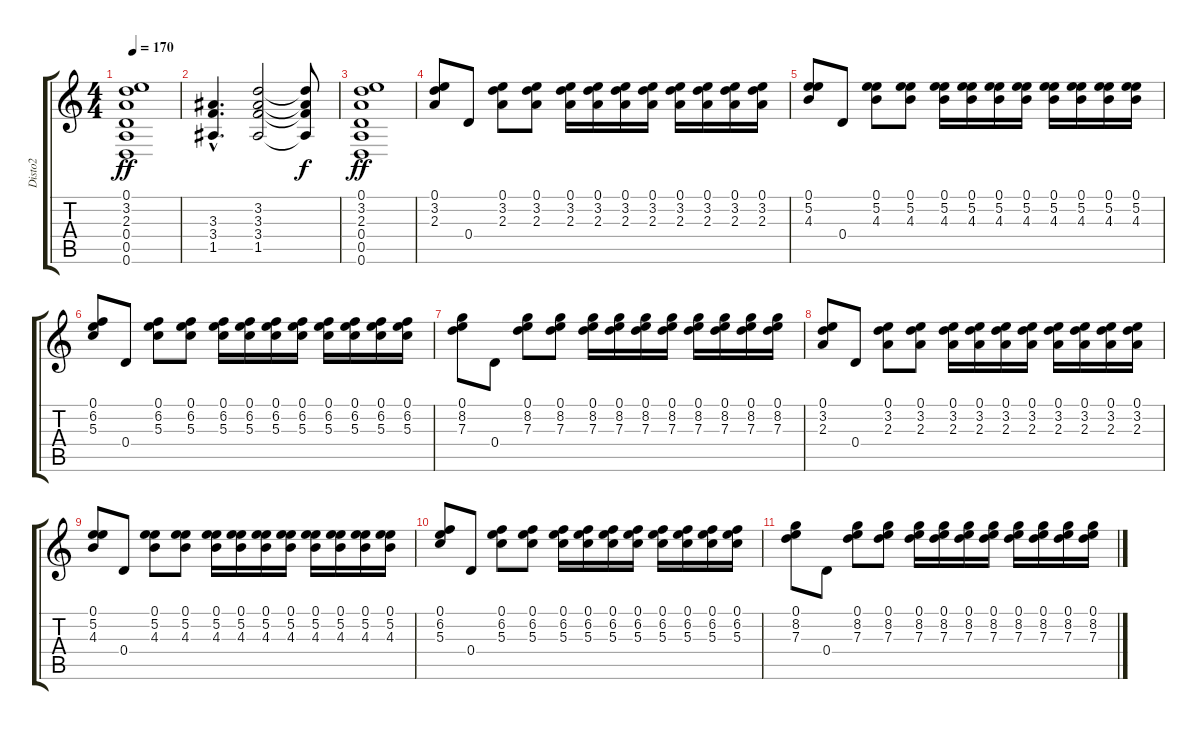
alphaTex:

\track ("Disto2" "Disto2") {instrument distortionguitar}
\staff {score tabs}
\tuning (E4 B3 G3 D3 A2 D2) {hide}
\ts (4 4)
\tempo 170
\clef g2
\ks c
(0.1 3.2 2.3 0.4 0.5 0.6).1{dy ff} |
(3.3{hac} 3.4{hac} 1.5{hac}).4{d} (3.2 3.3 3.4 1.5).2 (3.2{t} 3.3{t} 3.4{t} 1.5{t}).8{dy f} |
(0.1 3.2 2.3 0.4 0.5 0.6).1{dy ff} |
(0.1 3.2 2.3).8 0.4.8 (0.1 3.2 2.3).8 (0.1 3.2 2.3).8 (0.1 3.2 2.3).16 (0.1 3.2 2.3).16 (0.1 3.2 2.3).16 (0.1 3.2 2.3).16 (0.1 3.2 2.3).16 (0.1 3.2 2.3).16 (0.1 3.2 2.3).16 (0.1 3.2 2.3).16 |
(0.1 5.2 4.3).8 0.4.8 (0.1 5.2 4.3).8 (0.1 5.2 4.3).8 (0.1 5.2 4.3).16 (0.1 5.2 4.3).16 (0.1 5.2 4.3).16 (0.1 5.2 4.3).16 (0.1 5.2 4.3).16 (0.1 5.2 4.3).16 (0.1 5.2 4.3).16 (0.1 5.2 4.3).16 |
(0.1 6.2 5.3).8 0.4.8 (0.1 6.2 5.3).8 (0.1 6.2 5.3).8 (0.1 6.2 5.3).16 (0.1 6.2 5.3).16 (0.1 6.2 5.3).16 (0.1 6.2 5.3).16 (0.1 6.2 5.3).16 (0.1 6.2 5.3).16 (0.1 6.2 5.3).16 (0.1 6.2 5.3).16 |
(0.1 8.2 7.3).8 0.4.8 (0.1 8.2 7.3).8 (0.1 8.2 7.3).8 (0.1 8.2 7.3).16 (0.1 8.2 7.3).16 (0.1 8.2 7.3).16 (0.1 8.2 7.3).16 (0.1 8.2 7.3).16 (0.1 8.2 7.3).16 (0.1 8.2 7.3).16 (0.1 8.2 7.3).16 |
(0.1 3.2 2.3).8 0.4.8 (0.1 3.2 2.3).8 (0.1 3.2 2.3).8 (0.1 3.2 2.3).16 (0.1 3.2 2.3).16 (0.1 3.2 2.3).16 (0.1 3.2 2.3).16 (0.1 3.2 2.3).16 (0.1 3.2 2.3).16 (0.1 3.2 2.3).16 (0.1 3.2 2.3).16 |
(0.1 5.2 4.3).8 0.4.8 (0.1 5.2 4.3).8 (0.1 5.2 4.3).8 (0.1 5.2 4.3).16 (0.1 5.2 4.3).16 (0.1 5.2 4.3).16 (0.1 5.2 4.3).16 (0.1 5.2 4.3).16 (0.1 5.2 4.3).16 (0.1 5.2 4.3).16 (0.1 5.2 4.3).16 |
(0.1 6.2 5.3).8 0.4.8 (0.1 6.2 5.3).8 (0.1 6.2 5.3).8 (0.1 6.2 5.3).16 (0.1 6.2 5.3).16 (0.1 6.2 5.3).16 (0.1 6.2 5.3).16 (0.1 6.2 5.3).16 (0.1 6.2 5.3).16 (0.1 6.2 5.3).16 (0.1 6.2 5.3).16 |
(0.1 8.2 7.3).8 0.4.8 (0.1 8.2 7.3).8 (0.1 8.2 7.3).8 (0.1 8.2 7.3).16 (0.1 8.2 7.3).16 (0.1 8.2 7.3).16 (0.1 8.2 7.3).16 (0.1 8.2 7.3).16 (0.1 8.2 7.3).16 (0.1 8.2 7.3).16 (0.1 8.2 7.3).16
